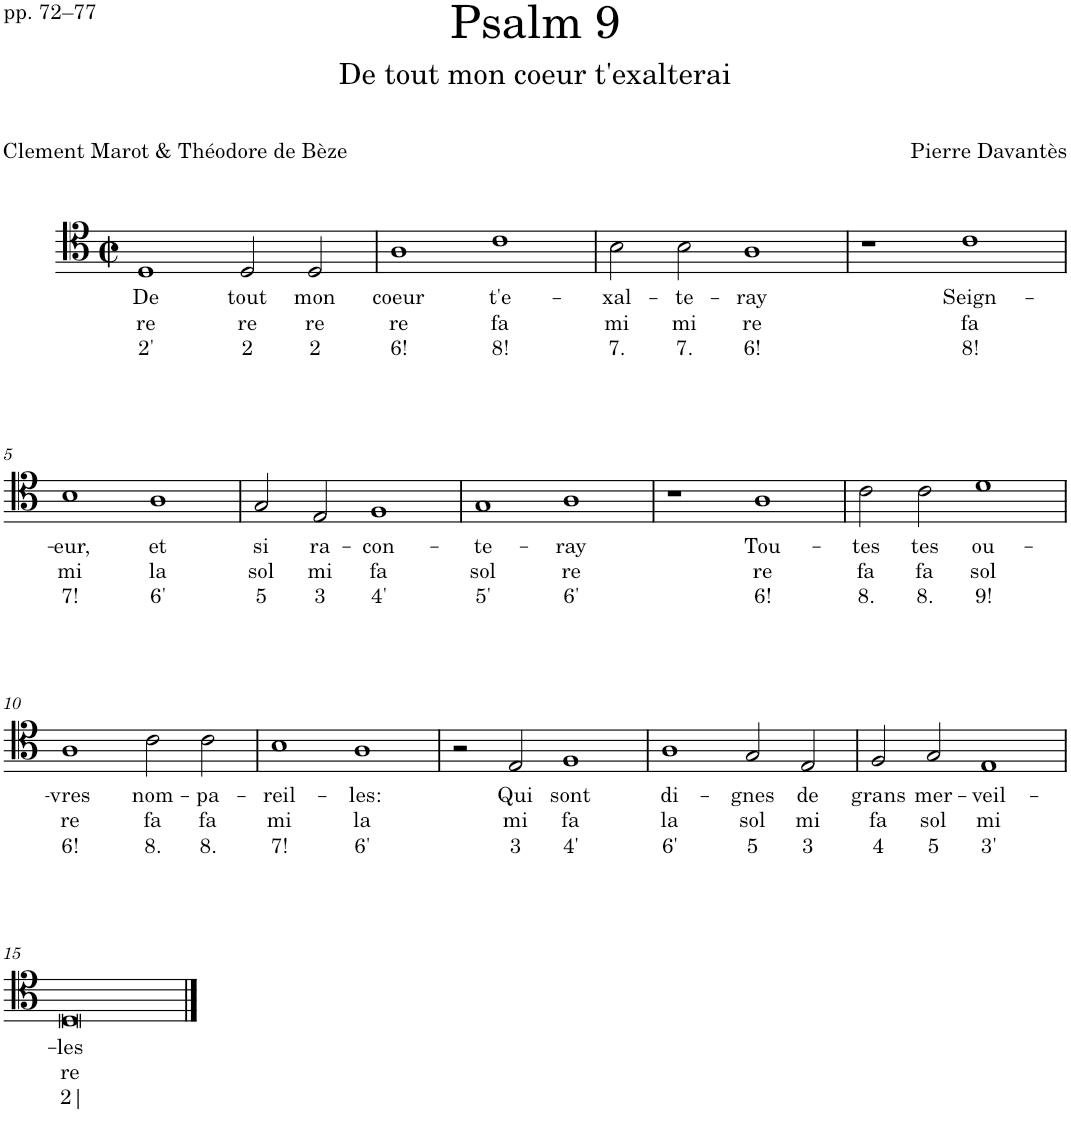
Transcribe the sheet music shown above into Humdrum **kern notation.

**kern	**text	**text	**text
*part1	*part1	*part1	*part1
*staff1	*staff1	*staff1	*staff1
*I"Voice	*	*	*
*I'Vo.	*	*	*
*clefC4	*	*	*
*k[]	*	*	*
*M4/2	*	*	*
*met(c|)	*	*	*
=1	=1	=1	=1
!	!LO:LY:b	!LO:LY:b	!LO:LY:b
1D	De	re	2'
!	!LO:LY:b	!LO:LY:b	!LO:LY:b
2D/	tout	re	2
!	!LO:LY:b	!LO:LY:b	!LO:LY:b
2D/	mon	re	2
=2	=2	=2	=2
!	!LO:LY:b	!LO:LY:b	!LO:LY:b
1A	coeur	re	6!
!	!LO:LY:b	!LO:LY:b	!LO:LY:b
1c	t'e-	fa	8!
=3	=3	=3	=3
!	!LO:LY:b	!LO:LY:b	!LO:LY:b
2B\	-xal-	mi	7.
!	!LO:LY:b	!LO:LY:b	!LO:LY:b
2B\	-te-	mi	7.
!	!LO:LY:b	!LO:LY:b	!LO:LY:b
1A	-ray	re	6!
=4	=4	=4	=4
1r	.	.	.
!	!LO:LY:b	!LO:LY:b	!LO:LY:b
1c	Seign-	fa	8!
!!LO:LB:g=z
=5	=5	=5	=5
!	!LO:LY:b	!LO:LY:b	!LO:LY:b
1B	-eur,	mi	7!
!	!LO:LY:b	!LO:LY:b	!LO:LY:b
1A	et	la	6'
=6	=6	=6	=6
!	!LO:LY:b	!LO:LY:b	!LO:LY:b
2G/	si	sol	5
!	!LO:LY:b	!LO:LY:b	!LO:LY:b
2E/	ra-	mi	3
!	!LO:LY:b	!LO:LY:b	!LO:LY:b
1F	-con-	fa	4'
=7	=7	=7	=7
!	!LO:LY:b	!LO:LY:b	!LO:LY:b
1G	-te-	sol	5'
!	!LO:LY:b	!LO:LY:b	!LO:LY:b
1A	-ray	re	6'
=8	=8	=8	=8
1r	.	.	.
!	!LO:LY:b	!LO:LY:b	!LO:LY:b
1A	Tou-	re	6!
=9	=9	=9	=9
!	!LO:LY:b	!LO:LY:b	!LO:LY:b
2c\	-tes	fa	8.
!	!LO:LY:b	!LO:LY:b	!LO:LY:b
2c\	tes	fa	8.
!	!LO:LY:b	!LO:LY:b	!LO:LY:b
1d	ou-	sol	9!
!!LO:LB:g=z
=10	=10	=10	=10
!	!LO:LY:b	!LO:LY:b	!LO:LY:b
1A	-vres	re	6!
!	!LO:LY:b	!LO:LY:b	!LO:LY:b
2c\	nom-	fa	8.
!	!LO:LY:b	!LO:LY:b	!LO:LY:b
2c\	-pa-	fa	8.
=11	=11	=11	=11
!	!LO:LY:b	!LO:LY:b	!LO:LY:b
1B	-reil-	mi	7!
!	!LO:LY:b	!LO:LY:b	!LO:LY:b
1A	-les:	la	6'
=12	=12	=12	=12
2r	.	.	.
!	!LO:LY:b	!LO:LY:b	!LO:LY:b
2E/	Qui	mi	3
!	!LO:LY:b	!LO:LY:b	!LO:LY:b
1F	sont	fa	4'
=13	=13	=13	=13
!	!LO:LY:b	!LO:LY:b	!LO:LY:b
1A	di-	la	6'
!	!LO:LY:b	!LO:LY:b	!LO:LY:b
2G/	-gnes	sol	5
!	!LO:LY:b	!LO:LY:b	!LO:LY:b
2E/	de	mi	3
=14	=14	=14	=14
!	!LO:LY:b	!LO:LY:b	!LO:LY:b
2F/	grans	fa	4
!	!LO:LY:b	!LO:LY:b	!LO:LY:b
2G/	mer-	sol	5
!	!LO:LY:b	!LO:LY:b	!LO:LY:b
1E	-veil-	mi	3'
!!LO:LB:g=z
=15	=15	=15	=15
!	!LO:LY:b	!LO:LY:b	!LO:LY:b
0D	-les	re	2|
==	==	==	==
*-	*-	*-	*-
